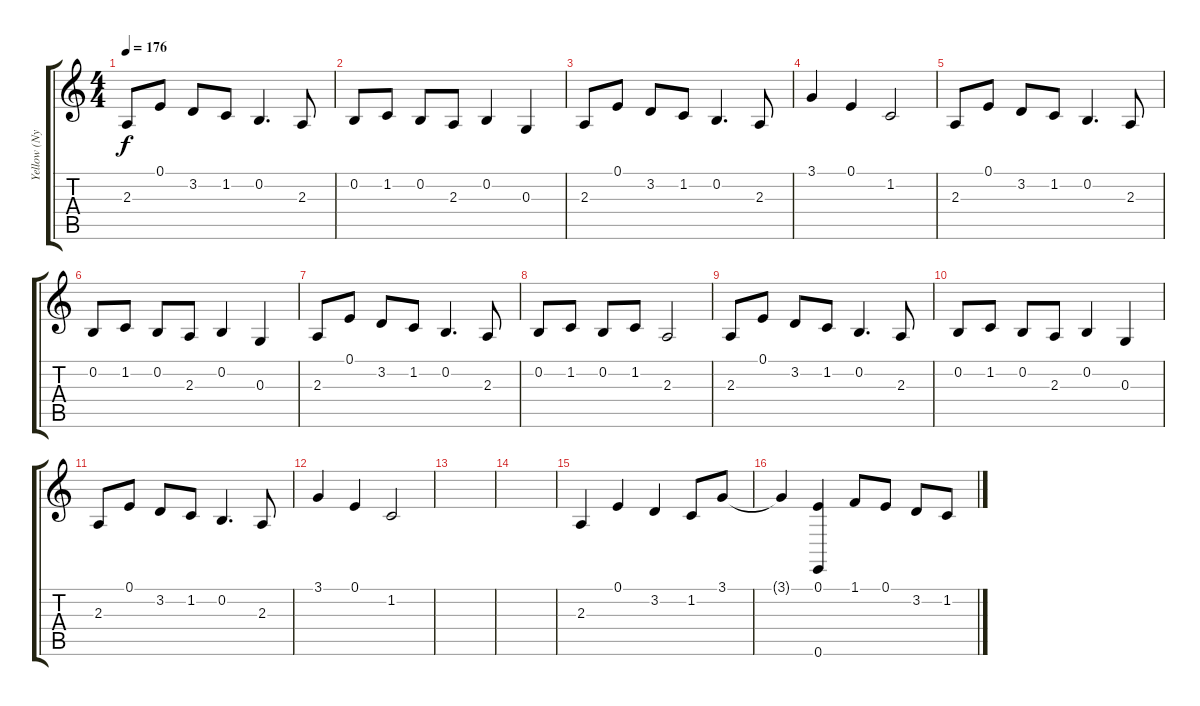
\track ("Yellow (NyckelHarpa)" "Yellow (Ny") {instrument accordion}
\staff {score tabs}
\tuning (E4 B3 G3 D3 A2 E2) {hide}
\ts (4 4)
\tempo 176
\clef g2
\ks c
2.3.8{dy f} 0.1.8 3.2.8 1.2.8 0.2.4{d} 2.3.8 |
0.2.8 1.2.8 0.2.8 2.3.8 0.2.4 0.3.4 |
2.3.8 0.1.8 3.2.8 1.2.8 0.2.4{d} 2.3.8 |
3.1.4 0.1.4 1.2.2 |
2.3.8 0.1.8 3.2.8 1.2.8 0.2.4{d} 2.3.8 |
0.2.8 1.2.8 0.2.8 2.3.8 0.2.4 0.3.4 |
2.3.8 0.1.8 3.2.8 1.2.8 0.2.4{d} 2.3.8 |
0.2.8 1.2.8 0.2.8 1.2.8 2.3.2 |
2.3.8 0.1.8 3.2.8 1.2.8 0.2.4{d} 2.3.8 |
0.2.8 1.2.8 0.2.8 2.3.8 0.2.4 0.3.4 |
2.3.8 0.1.8 3.2.8 1.2.8 0.2.4{d} 2.3.8 |
3.1.4 0.1.4 1.2.2 |
|
|
2.3.4 0.1.4 3.2.4 1.2.8 3.1.8 |
3.1{t}.4 (0.1 0.6).4 1.1.8 0.1.8 3.2.8 1.2.8
